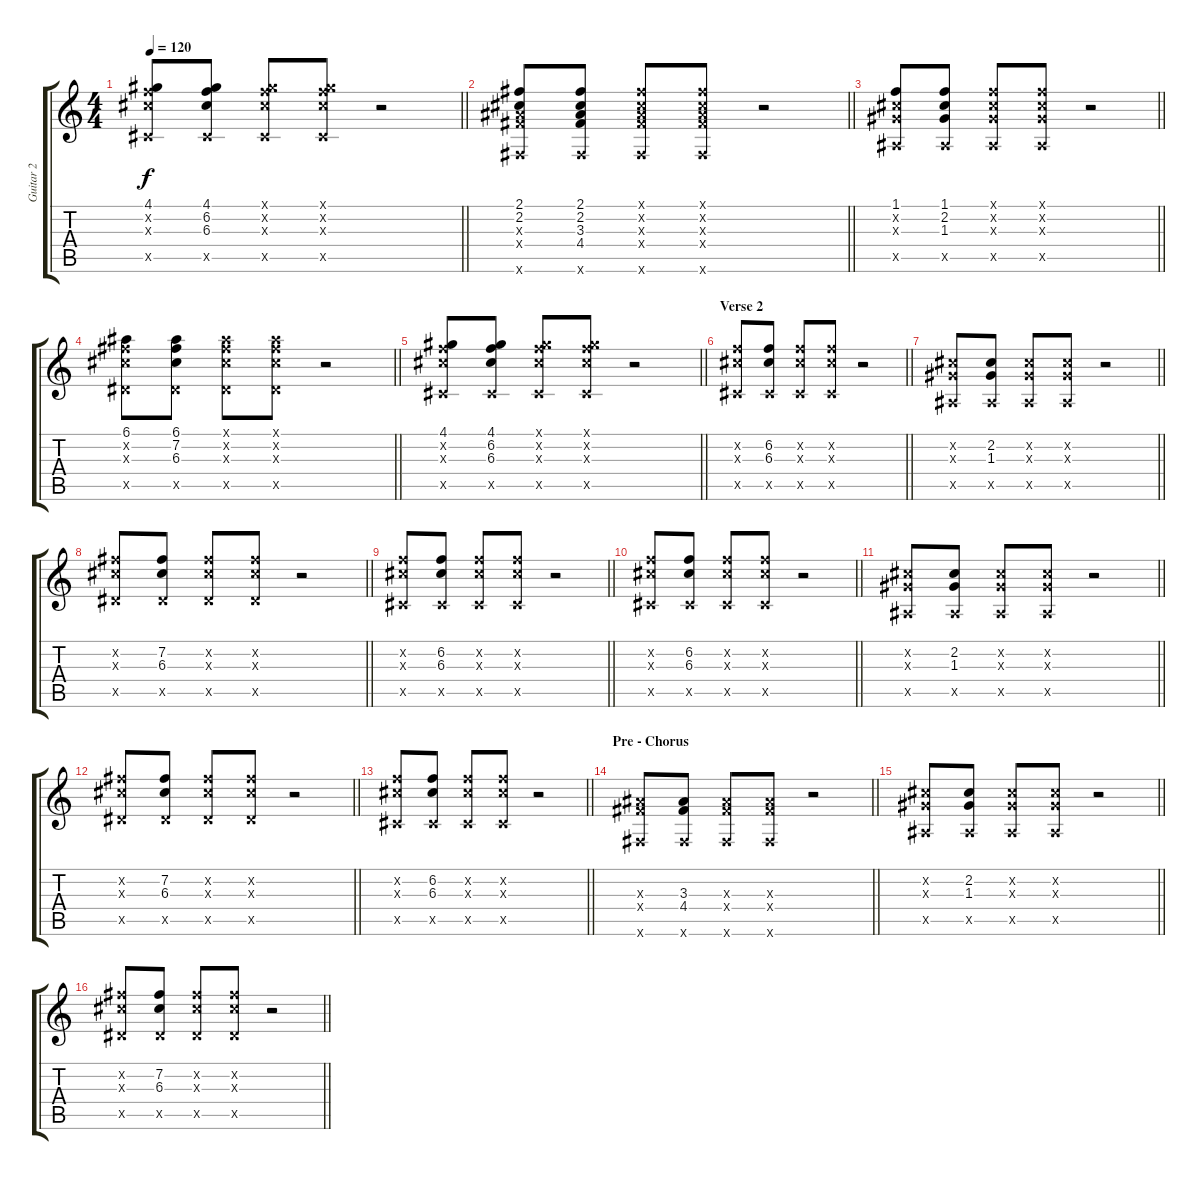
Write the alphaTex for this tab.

\track ("Guitar 2" "Guitar 2") {instrument electricguitarclean}
\staff {score tabs}
\tuning (E4 B3 G3 D3 A2 E2) {hide}
\ts (4 4)
\tempo 120
\clef g2
\barLineRight lightlight
\ks c
(4.1 6.2{x} 6.3{x} 4.5{x}).8{dy f} (4.1 6.2 6.3 4.5{x}).8 (4.1{x} 6.2{x} 6.3{x} 4.5{x}).8 (4.1{x} 6.2{x} 6.3{x} 4.5{x}).8 r.2 |
\barLineRight lightlight
(2.1 2.2 3.3{x} 4.4{x} 2.6{x}).8 (2.1 2.2 3.3 4.4 2.6{x}).8 (2.1{x} 2.2{x} 3.3{x} 4.4{x} 2.6{x}).8 (2.1{x} 2.2{x} 3.3{x} 4.4{x} 2.6{x}).8 r.2 |
\barLineRight lightlight
(1.1 2.2{x} 1.3{x} 1.5{x}).8 (1.1 2.2 1.3 1.5{x}).8 (1.1{x} 2.2{x} 1.3{x} 1.5{x}).8 (1.1{x} 2.2{x} 1.3{x} 1.5{x}).8 r.2 |
\barLineRight lightlight
(6.1 7.2{x} 6.3{x} 6.5{x}).8 (6.1 7.2 6.3 6.5{x}).8 (6.1{x} 7.2{x} 6.3{x} 6.5{x}).8 (6.1{x} 7.2{x} 6.3{x} 6.5{x}).8 r.2 |
\barLineRight lightlight
(4.1 6.2{x} 6.3{x} 4.5{x}).8 (4.1 6.2 6.3 4.5{x}).8 (4.1{x} 6.2{x} 6.3{x} 4.5{x}).8 (4.1{x} 6.2{x} 6.3{x} 4.5{x}).8 r.2 |
\section ("" "Verse 2")
\barLineRight lightlight
(6.2{x} 6.3{x} 4.5{x}).8 (6.2 6.3 4.5{x}).8 (6.2{x} 6.3{x} 4.5{x}).8 (6.2{x} 6.3{x} 4.5{x}).8 r.2 |
\barLineRight lightlight
(2.2{x} 1.3{x} 1.5{x}).8 (2.2 1.3 1.5{x}).8 (2.2{x} 1.3{x} 1.5{x}).8 (2.2{x} 1.3{x} 1.5{x}).8 r.2 |
\barLineRight lightlight
(7.2{x} 6.3{x} 6.5{x}).8 (7.2 6.3 6.5{x}).8 (7.2{x} 6.3{x} 6.5{x}).8 (7.2{x} 6.3{x} 6.5{x}).8 r.2 |
\barLineRight lightlight
(6.2{x} 6.3{x} 4.5{x}).8 (6.2 6.3 4.5{x}).8 (6.2{x} 6.3{x} 4.5{x}).8 (6.2{x} 6.3{x} 4.5{x}).8 r.2 |
\barLineRight lightlight
(6.2{x} 6.3{x} 4.5{x}).8 (6.2 6.3 4.5{x}).8 (6.2{x} 6.3{x} 4.5{x}).8 (6.2{x} 6.3{x} 4.5{x}).8 r.2 |
\barLineRight lightlight
(2.2{x} 1.3{x} 1.5{x}).8 (2.2 1.3 1.5{x}).8 (2.2{x} 1.3{x} 1.5{x}).8 (2.2{x} 1.3{x} 1.5{x}).8 r.2 |
\barLineRight lightlight
(7.2{x} 6.3{x} 6.5{x}).8 (7.2 6.3 6.5{x}).8 (7.2{x} 6.3{x} 6.5{x}).8 (7.2{x} 6.3{x} 6.5{x}).8 r.2 |
\barLineRight lightlight
(6.2{x} 6.3{x} 4.5{x}).8 (6.2 6.3 4.5{x}).8 (6.2{x} 6.3{x} 4.5{x}).8 (6.2{x} 6.3{x} 4.5{x}).8 r.2 |
\section ("" "Pre - Chorus")
\barLineRight lightlight
(3.3{x} 4.4{x} 2.6{x}).8 (3.3 4.4 2.6{x}).8 (3.3{x} 4.4{x} 2.6{x}).8 (3.3{x} 4.4{x} 2.6{x}).8 r.2 |
\barLineRight lightlight
(2.2{x} 1.3{x} 1.5{x}).8 (2.2 1.3 1.5{x}).8 (2.2{x} 1.3{x} 1.5{x}).8 (2.2{x} 1.3{x} 1.5{x}).8 r.2 |
\barLineRight lightlight
(7.2{x} 6.3{x} 6.5{x}).8 (7.2 6.3 6.5{x}).8 (7.2{x} 6.3{x} 6.5{x}).8 (7.2{x} 6.3{x} 6.5{x}).8 r.2
